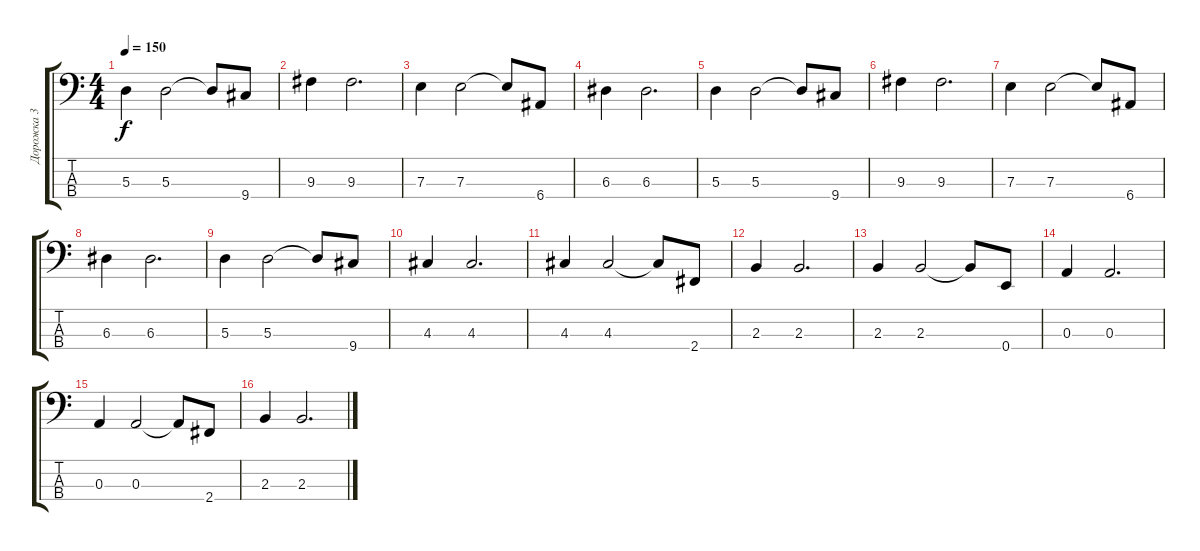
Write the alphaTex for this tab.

\track ("Дорожка 3" "Дорожка 3") {instrument electricbassfinger}
\staff {score tabs}
\tuning (G2 D2 A1 E1) {hide}
\ts (4 4)
\tempo 150
\clef f4
\ks c
5.3.4{dy f} 5.3.2 5.3{t}.8 9.4.8 |
9.3.4 9.3.2{d} |
7.3.4 7.3.2 7.3{t}.8 6.4.8 |
6.3.4 6.3.2{d} |
5.3.4 5.3.2 5.3{t}.8 9.4.8 |
9.3.4 9.3.2{d} |
7.3.4 7.3.2 7.3{t}.8 6.4.8 |
6.3.4 6.3.2{d} |
5.3.4 5.3.2 5.3{t}.8 9.4.8 |
4.3.4 4.3.2{d} |
4.3.4 4.3.2 4.3{t}.8 2.4.8 |
2.3.4 2.3.2{d} |
2.3.4 2.3.2 2.3{t}.8 0.4.8 |
0.3.4 0.3.2{d} |
0.3.4 0.3.2 0.3{t}.8 2.4.8 |
2.3.4 2.3.2{d}
